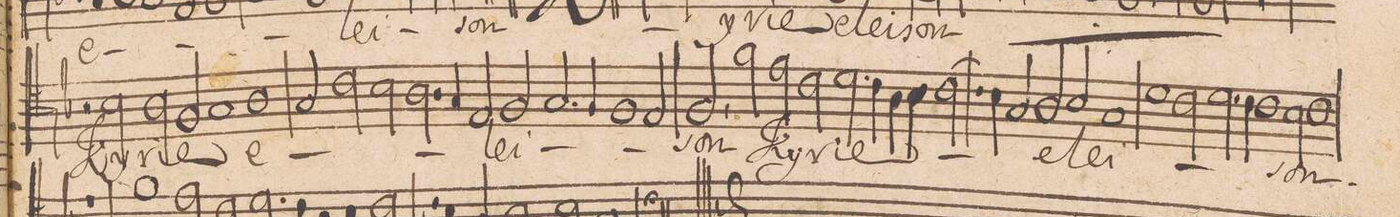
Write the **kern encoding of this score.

**kern	**text
*I"TENOR.	*
*clefC4	*
*k[b-]	*
*met(c|)	*
*M2/1	*
2r	.
2B-\	Ky-
2A\	-ri-
2F/	.
=64-	=64-
1G/	-e
1A\	e-
=65-	=65-
2G/	.
2c\	.
2B-\	.
2.A\	.
=66-	=66-
4G/	.
2E/	-lei-
2F/	.
2.G/	.
=67-	=67-
4F/	.
1F/	.
2E/	.
=68-	=68-
2F,</	-son
2f\	Ky-
2e\	-ri-
2c\	.
=69-	=69-
2.d\	-e
4c\	.
4A\	.
4B-\	.
2.c\	.
=70-	=70-
4B-\	.
2G/	.
2A/	e-
2B-/	-lei-
=71-	=71-
1G/	.
1d\	.
=72-	=72-
2c\	.
2.d\	.
4c\	.
1c\	.
=73-	=73-
2B-\	.
1c\	-son
=74-	=74-
*-	*-
